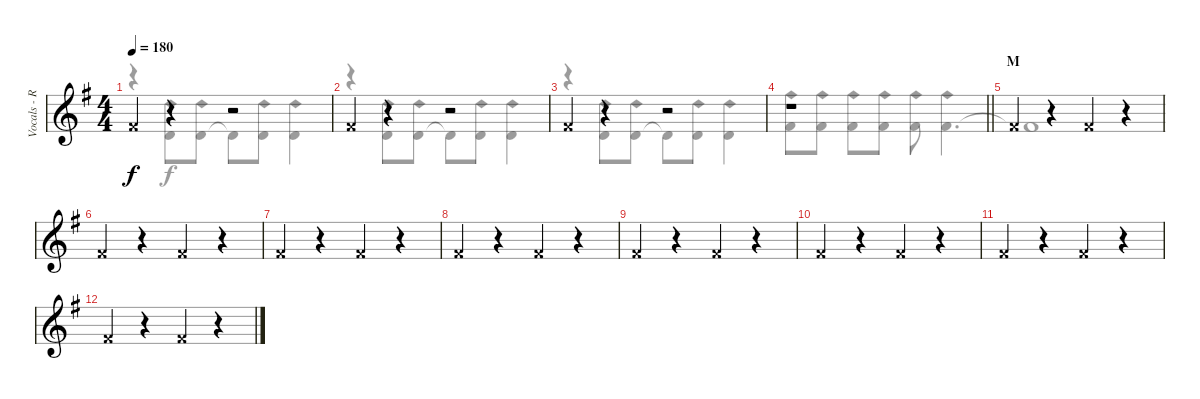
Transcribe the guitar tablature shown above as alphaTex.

\track ("Vocals - Ruki" "Vocals - R") {instrument lead6voice}
\staff {score}
\tuning (B3 Gb3 D3 A2 E2 B1) {hide}
\voice
\ts (4 4)
\tempo 180
\clef g2
\ks g
7.1{x}.4{dy f beam Up} r.4 r.2{beam Up} |
7.1{x}.4{beam Up} r.4 r.2{beam Up} |
7.1{x}.4{beam Up} r.4 r.2{beam Up} |
\barLineRight lightlight
r.1 |
\section ("" "M")
7.1{x}.4{beam Up} r.4 7.1{x}.4{beam Up} r.4 |
7.1{x}.4{beam Up} r.4 7.1{x}.4{beam Up} r.4 |
7.1{x}.4{beam Up} r.4 7.1{x}.4{beam Up} r.4 |
7.1{x}.4{beam Up} r.4 7.1{x}.4{beam Up} r.4 |
7.1{x}.4{beam Up} r.4 7.1{x}.4{beam Up} r.4 |
7.1{x}.4{beam Up} r.4 7.1{x}.4{beam Up} r.4 |
7.1{x}.4{beam Up} r.4 7.1{x}.4{beam Up} r.4 |
7.1{x}.4{beam Up} r.4 7.1{x}.4{beam Up} r.4
\voice
\clef g2
\ottava regular
\simile none
\ks g
r.4{dy f} 8.2{sh 12}.8 8.2{sh 12}.8 8.2{t}.8 8.2{sh 12}.8 8.2{sh 12}.4 |
r.4 8.2{sh 12}.8 8.2{sh 12}.8 8.2{t}.8 8.2{sh 12}.8 8.2{sh 12}.4 |
r.4 8.2{sh 12}.8 8.2{sh 12}.8 8.2{t}.8 8.2{sh 12}.8 8.2{sh 12}.4 |
\barLineRight lightlight
12.2{sh 12}.8 12.2{sh 12}.8 12.2{sh 12}.8 12.2{sh 12}.8 12.2{sh 12}.8 12.2{sh 12}.4{d} |
12.2{t}.1 |
|
|
|
|
|
|
